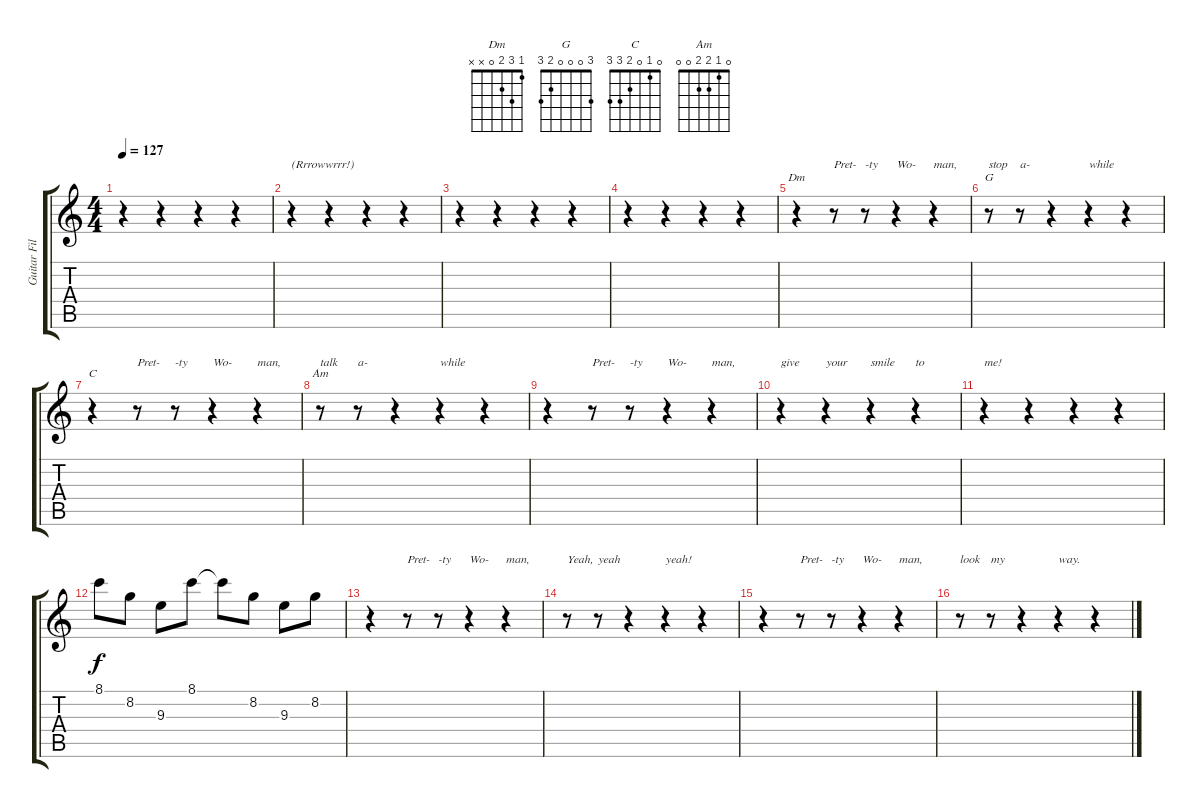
\track ("Guitar Fills" "Guitar Fil") {instrument electricguitarjazz}
\staff {score tabs}
\tuning (E4 B3 G3 D3 A2 E2) {hide}
\chord ("Dm" 1 3 2 0 x x)
\chord ("G" 3 0 0 0 2 3)
\chord ("C" 0 1 0 2 3 3)
\chord ("Am" 0 1 2 2 0 0)
\ts (4 4)
\tempo 127
\clef g2
\ks c
r.4{dy f} r.4 r.4 r.4 |
r.4{txt "(Rrrowwrrr!)"} r.4 r.4 r.4 |
r.4 r.4 r.4 r.4 |
r.4 r.4 r.4 r.4 |
r.4{ch "Dm"} r.8{txt "Pret-"} r.8{txt "-ty"} r.4{txt "Wo-"} r.4{txt "man,"} |
r.8{ch "G" txt "stop"} r.8{txt "a-"} r.4 r.4{txt "while"} r.4 |
r.4{ch "C"} r.8{txt "Pret-"} r.8{txt "-ty"} r.4{txt "Wo-"} r.4{txt "man,"} |
r.8{ch "Am" txt "talk"} r.8{txt "a-"} r.4 r.4{txt "while"} r.4 |
r.4 r.8{txt "Pret-"} r.8{txt "-ty"} r.4{txt "Wo-"} r.4{txt "man,"} |
r.4{txt "give"} r.4{txt "your"} r.4{txt "smile"} r.4{txt "to"} |
r.4{txt "me!"} r.4 r.4 r.4 |
8.1.8{volume 16 balance 8} 8.2.8 9.3.8 8.1.8 8.1{t}.8 8.2.8 9.3.8 8.2.8 |
r.4{volume 10} r.8{txt "Pret-"} r.8{txt "-ty"} r.4{txt "Wo-"} r.4{txt "man,"} |
r.8{txt "Yeah,"} r.8{txt "yeah"} r.4 r.4{txt "yeah!"} r.4 |
r.4 r.8{txt "Pret-"} r.8{txt "-ty"} r.4{txt "Wo-"} r.4{txt "man,"} |
r.8{txt "look"} r.8{txt "my"} r.4 r.4{txt "way."} r.4
